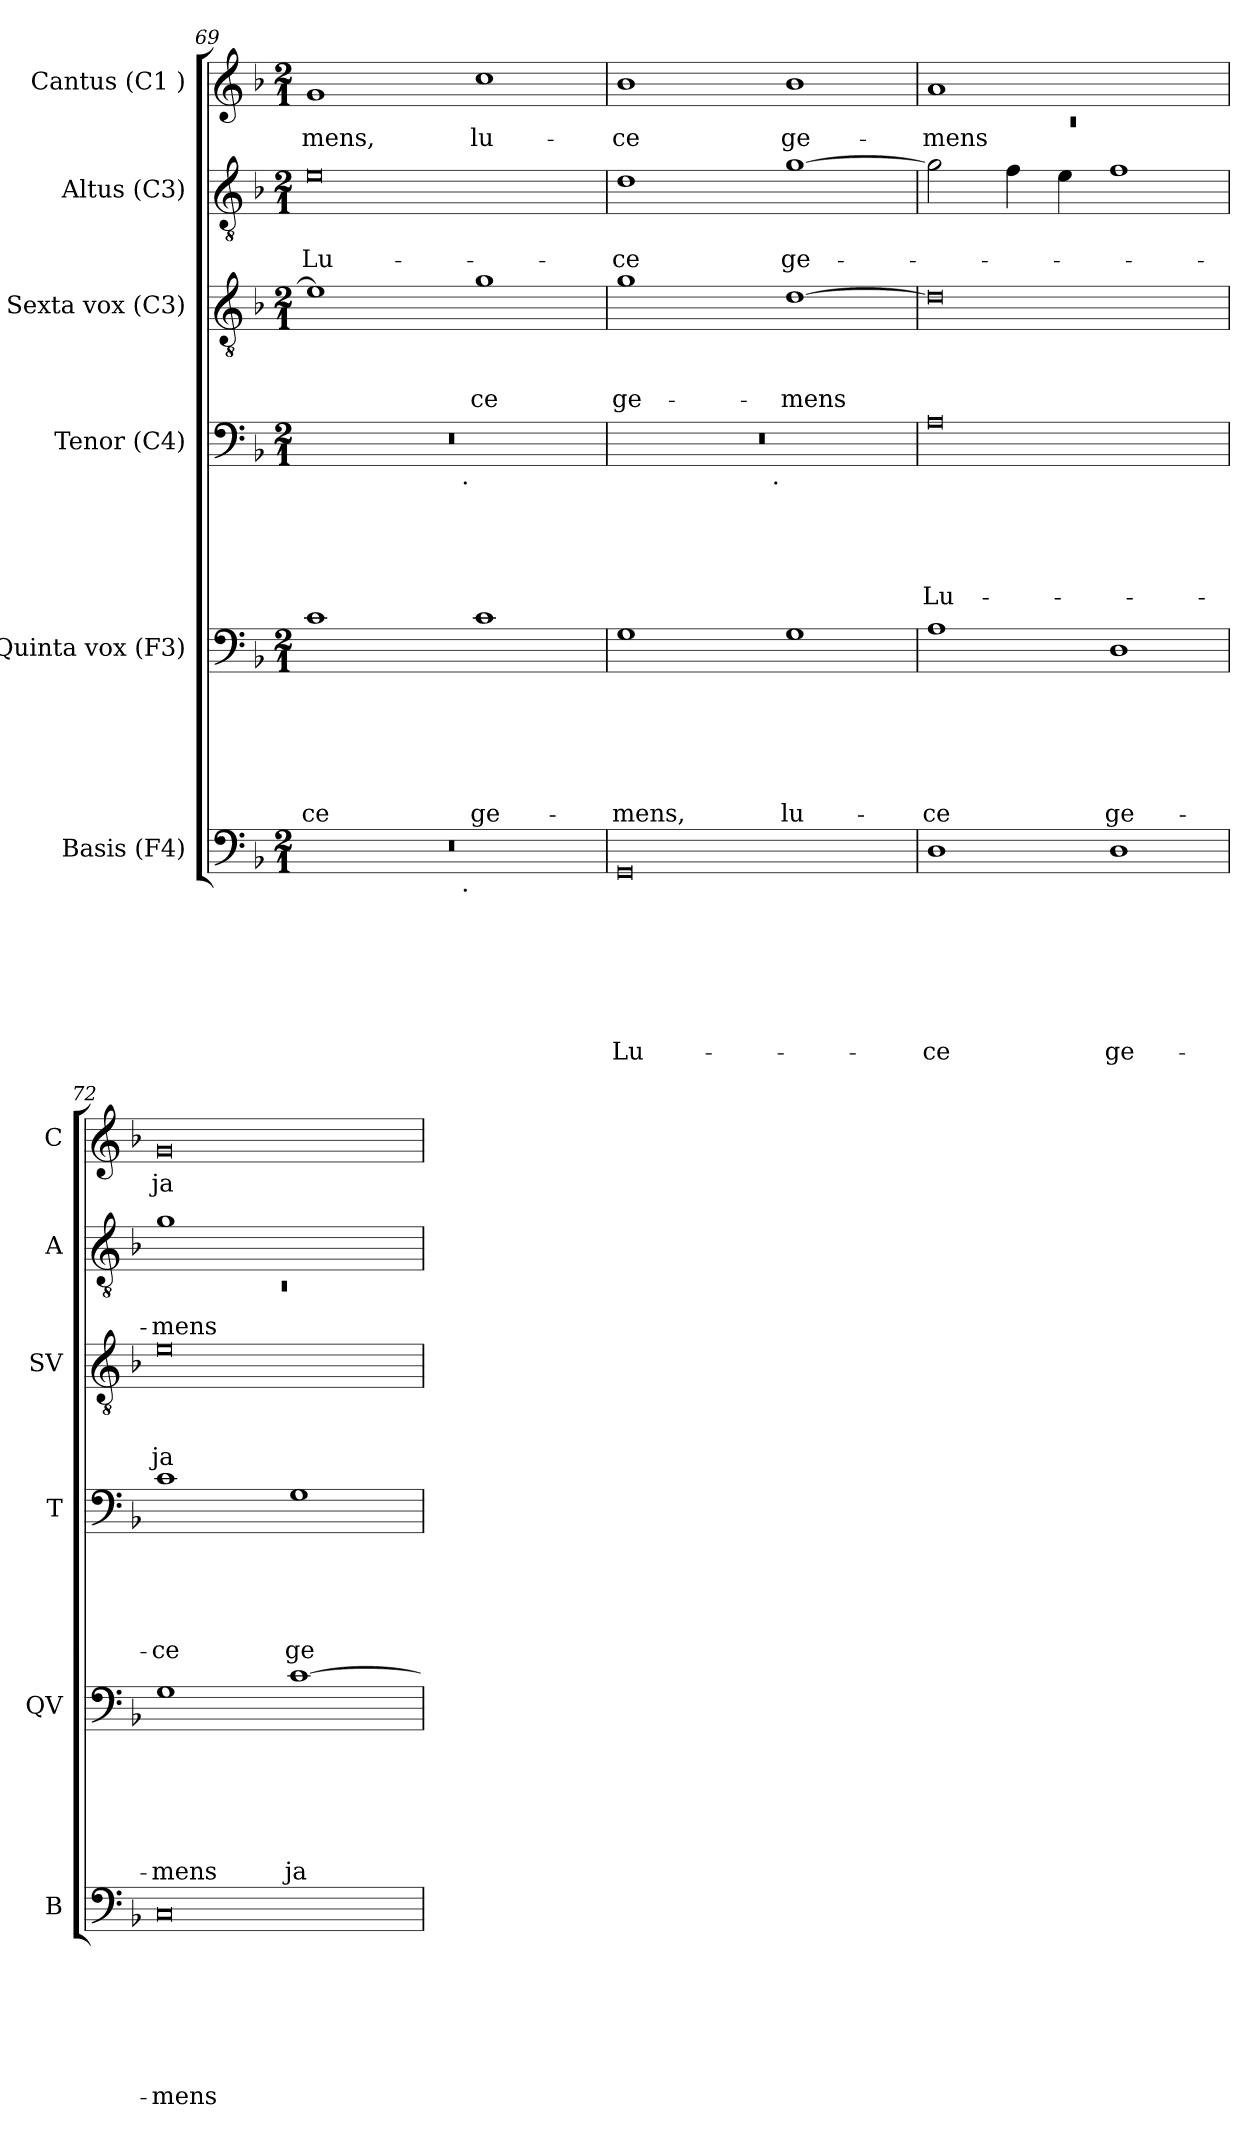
**kern	**text	**text	**text	**text	**text	**text	**text	**kern	**text	**text	**text	**text	**text	**text	**kern	**text	**text	**text	**text	**text	**kern	**text	**text	**text	**kern	**text	**text	**kern	**text
*part6	*part6	*part6	*part6	*part6	*part6	*part6	*part6	*part5	*part5	*part5	*part5	*part5	*part5	*part5	*part4	*part4	*part4	*part4	*part4	*part4	*part3	*part3	*part3	*part3	*part2	*part2	*part2	*part1	*part1
*staff6	*staff6	*staff6	*staff6	*staff6	*staff6	*staff6	*staff6	*staff5	*staff5	*staff5	*staff5	*staff5	*staff5	*staff5	*staff4	*staff4	*staff4	*staff4	*staff4	*staff4	*staff3	*staff3	*staff3	*staff3	*staff2	*staff2	*staff2	*staff1	*staff1
*I"Basis (F4)	*	*	*	*	*	*	*	*I"Quinta vox (F3)	*	*	*	*	*	*	*I"Tenor (C4)	*	*	*	*	*	*I"Sexta vox (C3)	*	*	*	*I"Altus (C3)	*	*	*I"Cantus (C1 )	*
*I'B	*	*	*	*	*	*	*	*I'QV	*	*	*	*	*	*	*I'T	*	*	*	*	*	*I'SV	*	*	*	*I'A	*	*	*I'C	*
*clefF4	*	*	*	*	*	*	*	*clefF4	*	*	*	*	*	*	*clefF4	*	*	*	*	*	*clefGv2	*	*	*	*clefGv2	*	*	*clefG2	*
*k[b-]	*	*	*	*	*	*	*	*k[b-]	*	*	*	*	*	*	*k[b-]	*	*	*	*	*	*k[b-]	*	*	*	*k[b-]	*	*	*k[b-]	*
*F:	*	*	*	*	*	*	*	*F:	*	*	*	*	*	*	*F:	*	*	*	*	*	*F:	*	*	*	*F:	*	*	*F:	*
*M2/1	*	*	*	*	*	*	*	*M2/1	*	*	*	*	*	*	*M2/1	*	*	*	*	*	*M2/1	*	*	*	*M2/1	*	*	*M2/1	*
=69	=69	=69	=69	=69	=69	=69	=69	=69	=69	=69	=69	=69	=69	=69	=69	=69	=69	=69	=69	=69	=69	=69	=69	=69	=69	=69	=69	=69	=69
!	!	!	!	!	!	!	!	!	!	!	!	!	!	!LO:LY:b	!	!	!	!	!	!	!	!	!	!	!	!	!LO:LY:b:rj	!	!LO:LY:b
*^	*	*	*	*	*	*	*	*	*	*	*	*	*	*	*^	*	*	*	*	*	*	*	*	*	*	*	*	*	*
0r	2ryy	.	.	.	.	.	.	.	1c	.	.	.	.	.	-ce	0r	2ryy	.	.	.	.	.	1e]	.	.	.	0e	.	Lu-	1g	-mens,
.	4...ryy	.	.	.	.	.	.	.	.	.	.	.	.	.	.	.	4...ryy	.	.	.	.	.	.	.	.	.	.	.	.	.	.
!	!	!	!	!	!	!	!	!	!	!	!	!	!	!	!	!	!LO:TX:b:t=.	!	!	!	!	!	!	!	!	!	!	!	!	!	!
!	!LO:TX:b:t=.	!	!	!	!	!	!	!	!	!	!	!	!	!	!	!	!	!	!	!	!	!	!	!	!	!	!	!	!	!	!
.	1ryy	.	.	.	.	.	.	.	.	.	.	.	.	.	.	.	1ryy	.	.	.	.	.	.	.	.	.	.	.	.	.	.
!	!	!	!	!	!	!	!	!	!	!	!	!	!	!	!LO:LY:b	!	!	!	!	!	!	!	!	!	!	!LO:LY:b	!	!	!	!	!LO:LY:b
.	.	.	.	.	.	.	.	.	1c	.	.	.	.	.	ge-	.	.	.	.	.	.	.	1g	.	.	-ce	.	.	.	1cc	lu-
.	32ryy	.	.	.	.	.	.	.	.	.	.	.	.	.	.	.	32ryy	.	.	.	.	.	.	.	.	.	.	.	.	.	.
=70	=70	=70	=70	=70	=70	=70	=70	=70	=70	=70	=70	=70	=70	=70	=70	=70	=70	=70	=70	=70	=70	=70	=70	=70	=70	=70	=70	=70	=70	=70	=70
!	!	!	!	!	!	!	!	!LO:LY:b:rj	!	!	!	!	!	!	!LO:LY:b	!	!	!	!	!	!	!	!	!	!	!LO:LY:b	!	!	!LO:LY:b	!	!LO:LY:b
*v	*v	*	*	*	*	*	*	*	*	*	*	*	*	*	*	*	*	*	*	*	*	*	*	*	*	*	*	*	*	*	*
0GG	.	.	.	.	.	.	Lu-	1G	.	.	.	.	.	-mens,	0r	2ryy	.	.	.	.	.	1g	.	.	ge-	1d	.	-ce	1b-	-ce
.	.	.	.	.	.	.	.	.	.	.	.	.	.	.	.	4...ryy	.	.	.	.	.	.	.	.	.	.	.	.	.	.
!	!	!	!	!	!	!	!	!	!	!	!	!	!	!	!	!LO:TX:b:t=.	!	!	!	!	!	!	!	!	!	!	!	!	!	!
.	.	.	.	.	.	.	.	.	.	.	.	.	.	.	.	1ryy	.	.	.	.	.	.	.	.	.	.	.	.	.	.
!	!	!	!	!	!	!	!	!	!	!	!	!	!	!LO:LY:b	!	!	!	!	!	!	!	!	!	!	!LO:LY:b	!	!	!LO:LY:b	!	!LO:LY:b
.	.	.	.	.	.	.	.	1G	.	.	.	.	.	lu-	.	.	.	.	.	.	.	[>1d	.	.	-mens	[>1g	.	ge-	1b-	ge-
.	.	.	.	.	.	.	.	.	.	.	.	.	.	.	.	32ryy	.	.	.	.	.	.	.	.	.	.	.	.	.	.
=71	=71	=71	=71	=71	=71	=71	=71	=71	=71	=71	=71	=71	=71	=71	=71	=71	=71	=71	=71	=71	=71	=71	=71	=71	=71	=71	=71	=71	=71	=71
*	*	*	*	*	*	*	*	*	*	*	*	*	*	*	*	*	*	*	*	*	*	*	*	*	*	*	*	*	*^	*
!	!	!	!	!	!	!	!LO:LY:b	!	!	!	!	!	!	!LO:LY:b	!	!	!	!	!	!	!LO:LY:b:rj	!	!	!	!	!	!	!	!	!LO:N:vis=1	!LO:LY:b
*	*	*	*	*	*	*	*	*	*	*	*	*	*	*	*v	*v	*	*	*	*	*	*	*	*	*	*	*	*	*	*	*
1D	.	.	.	.	.	.	-ce	1A	.	.	.	.	.	-ce	0A	.	.	.	.	Lu-	0d]	.	.	.	2g\]	.	.	1a	0rc	-mens
.	.	.	.	.	.	.	.	.	.	.	.	.	.	.	.	.	.	.	.	.	.	.	.	.	4f\	.	.	.	.	.
.	.	.	.	.	.	.	.	.	.	.	.	.	.	.	.	.	.	.	.	.	.	.	.	.	4e\	.	.	.	.	.
!	!	!	!	!	!	!	!LO:LY:b	!	!	!	!	!	!	!LO:LY:b	!	!	!	!	!	!	!	!	!	!	!	!	!	!	!	!
1D	.	.	.	.	.	.	ge-	1D	.	.	.	.	.	ge-	.	.	.	.	.	.	.	.	.	.	1f	.	.	1ryy	.	.
*	*	*	*	*	*	*	*	*	*	*	*	*	*	*	*	*	*	*	*	*	*	*	*	*	*	*	*	*v	*v	*
!!LO:LB:g=z
=72	=72	=72	=72	=72	=72	=72	=72	=72	=72	=72	=72	=72	=72	=72	=72	=72	=72	=72	=72	=72	=72	=72	=72	=72	=72	=72	=72	=72	=72
*	*	*	*	*	*	*	*	*	*	*	*	*	*	*	*	*	*	*	*	*	*	*	*	*	*^	*	*	*	*
!	!	!	!	!	!	!	!LO:LY:b	!	!	!	!	!	!	!LO:LY:b	!	!	!	!	!	!LO:LY:b	!	!	!	!LO:LY:b:rj	!	!LO:N:vis=1	!	!LO:LY:b	!	!LO:LY:b:rj
0C	.	.	.	.	.	.	-mens	1G	.	.	.	.	.	-mens	1c	.	.	.	.	-ce	0e	.	.	ja-	1g	0rC	.	-mens	0g	ja-
!	!	!	!	!	!	!	!	!	!	!	!	!	!	!LO:LY:b	!	!	!	!	!	!LO:LY:b	!	!	!	!	!	!	!	!	!	!
.	.	.	.	.	.	.	.	[>1c	.	.	.	.	.	ja-	1G	.	.	.	.	ge-	.	.	.	.	1ryy	.	.	.	.	.
*	*	*	*	*	*	*	*	*	*	*	*	*	*	*	*	*	*	*	*	*	*	*	*	*	*v	*v	*	*	*	*
=	=	=	=	=	=	=	=	=	=	=	=	=	=	=	=	=	=	=	=	=	=	=	=	=	=	=	=	=	=
*-	*-	*-	*-	*-	*-	*-	*-	*-	*-	*-	*-	*-	*-	*-	*-	*-	*-	*-	*-	*-	*-	*-	*-	*-	*-	*-	*-	*-	*-
